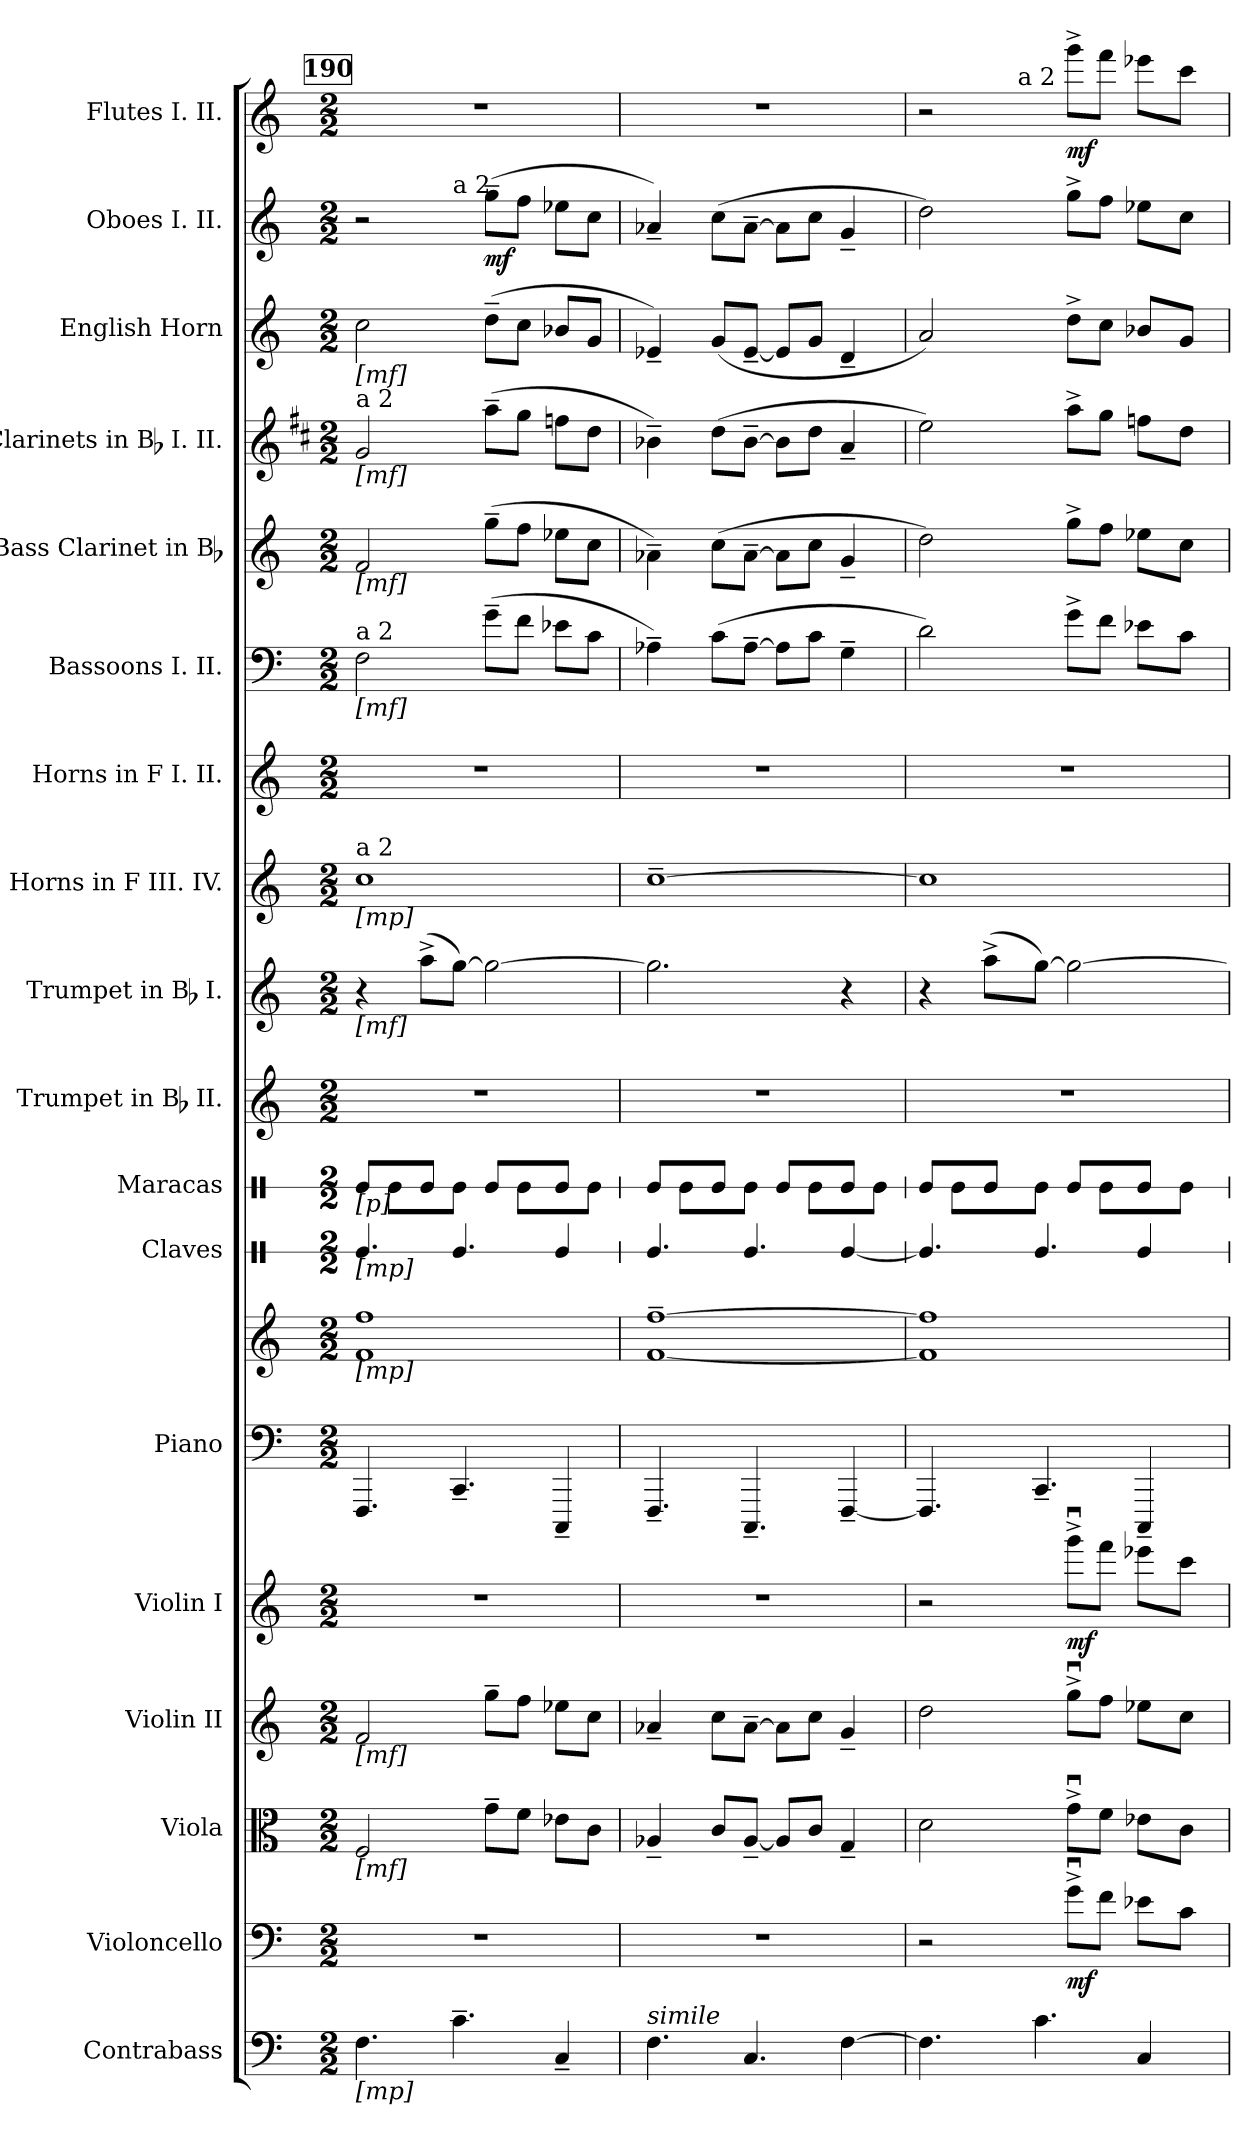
**kern	**kern	**dynam	**kern	**kern	**kern	**dynam	**kern	**kern	**kern	**kern	**kern	**kern	**kern	**kern	**kern	**kern	**kern	**kern	**kern	**dynam	**kern	**dynam
*part18	*part17	*part17	*part16	*part15	*part14	*part14	*part13	*part13	*part12	*part11	*part10	*part9	*part8	*part7	*part6	*part5	*part4	*part3	*part2	*part2	*part1	*part1
*staff19	*staff18	*staff18	*staff17	*staff16	*staff15	*staff15	*staff14	*staff13	*staff12	*staff11	*staff10	*staff9	*staff8	*staff7	*staff6	*staff5	*staff4	*staff3	*staff2	*staff2	*staff1	*staff1
*I"Contrabass	*I"Violoncello	*	*I"Viola	*I"Violin II	*I"Violin I	*	*I"Piano	*	*I"Claves	*I"Maracas	*I"Trumpet in Bb II.	*I"Trumpet in Bb I.	*I"Horns in F III. IV.	*I"Horns in F I. II.	*I"Bassoons I. II.	*I"Bass Clarinet in Bb	*I"Clarinets in Bb I. II.	*I"English Horn	*I"Oboes I. II.	*	*I"Flutes I. II.	*
*I'Cb.	*I'Vc.	*	*I'Vla.	*I'Vln. II	*I'Vln. I	*	*I'Pno.	*	*I'Clv.	*	*I'Tpt.	*I'Tpt.	*I'Hn.	*I'Hn.	*I'Bsn.	*I'B. Cl.	*I'Cl.	*	*I'Ob.	*	*I'Fl.	*
!!LO:PB:g=z
*	*	*	*	*	*	*	*	*	*stria1	*stria1	*	*	*	*	*	*	*	*	*	*	*	*
*clefF4	*clefF4	*	*clefC3	*clefG2	*clefG2	*	*clefF4	*clefG2	*clefX	*clefX	*clefG2	*clefG2	*clefG2	*clefG2	*clefF4	*clefG2	*clefG2	*clefG2	*clefG2	*	*clefG2	*
*ITrd7c12	*	*	*	*	*	*	*	*	*	*	*ITrd1c2	*ITrd1c2	*ITrd4c7	*ITrd4c7	*	*ITrd8c14	*ITrd1c2	*ITrd4c7	*	*	*	*
*k[]	*k[]	*	*k[]	*k[]	*k[]	*	*k[]	*k[]	*k[]	*k[]	*k[b-e-]	*k[b-e-]	*k[b-]	*k[b-]	*k[]	*k[]	*k[]	*k[b-]	*k[]	*	*k[]	*
*C:	*C:	*	*C:	*C:	*C:	*	*C:	*C:	*C:	*C:	*	*	*	*	*C:	*C:	*C:	*F:	*C:	*	*C:	*
*M2/2	*M2/2	*	*M2/2	*M2/2	*M2/2	*	*M2/2	*M2/2	*M2/2	*M2/2	*M2/2	*M2/2	*M2/2	*M2/2	*M2/2	*M2/2	*M2/2	*M2/2	*M2/2	*	*M2/2	*
*MM160	*MM160	*	*MM160	*MM160	*MM160	*	*MM160	*MM160	*MM160	*MM160	*MM160	*MM160	*MM160	*MM160	*MM160	*MM160	*MM160	*MM160	*MM160	*	*MM160	*
!!LO:REH:place=s1:B:color=#000000:enc=box:fs=9.9988:t=190
=190	=190	=190	=190	=190	=190	=190	=190	=190	=190	=190	=190	=190	=190	=190	=190	=190	=190	=190	=190	=190	=190	=190
*	*	*	*	*	*	*	*	*	*	*^	*	*	*	*	*	*	*	*	*	*	*	*
!	!	!	!	!	!	!	!	!	!	!	!	!	!	!	!	!	!	!	!LO:TX:b:t=[mf]	!	!	!	!
!	!	!	!	!	!	!	!	!	!	!	!	!	!	!	!	!	!	!LO:TX:a:t=a 2	!	!	!	!	!
!	!	!	!	!	!	!	!	!	!	!	!	!	!	!	!	!	!	!LO:TX:b:t=[mf]	!	!	!	!	!
!	!	!	!	!	!	!	!	!	!	!	!	!	!	!	!	!	!LO:TX:b:t=[mf]	!	!	!	!	!	!
!	!	!	!	!	!	!	!	!	!	!	!	!	!	!	!	!LO:TX:a:t=a 2	!	!	!	!	!	!	!
!	!	!	!	!	!	!	!	!	!	!	!	!	!	!	!	!LO:TX:b:t=[mf]	!	!	!	!	!	!	!
!	!	!	!	!	!	!	!	!	!	!	!	!	!	!LO:TX:a:t=a 2	!	!	!	!	!	!	!	!	!
!	!	!	!	!	!	!	!	!	!	!	!	!	!	!LO:TX:b:t=[mp]	!	!	!	!	!	!	!	!	!
!	!	!	!	!	!	!	!	!	!	!	!	!	!LO:TX:b:t=[mf]	!	!	!	!	!	!	!	!	!	!
!	!	!	!	!	!	!	!	!	!	!LO:TX:b:t=[p]	!	!	!	!	!	!	!	!	!	!	!	!	!
!	!	!	!	!	!	!	!	!	!LO:TX:b:t=[mp]	!	!	!	!	!	!	!	!	!	!	!	!	!	!
!	!	!	!	!	!	!	!	!LO:TX:b:t=[mp]	!	!	!	!	!	!	!	!	!	!	!	!	!	!	!
!	!	!	!	!LO:TX:b:t=[mf]	!	!	!	!	!	!	!	!	!	!	!	!	!	!	!	!	!	!	!
!	!	!	!LO:TX:b:t=[mf]	!	!	!	!	!	!	!	!	!	!	!	!	!	!	!	!	!	!	!	!
!LO:TX:b:t=[mp]	!	!	!	!	!	!	!	!	!	!	!	!	!	!	!	!	!	!	!	!	!	!	!
*	*	*	*	*	*	*	*	*	*	*	*	*	*	*	*	*	*	*	*	*^	*	*	*
4.FFi\	1r	.	2Fi/	2fi/	1r	.	4.FFFi/	1fi 1ffi	4.Rei/	8Rei/L	8ryy	1r	4r	1fi	1r	2Fi\	2Fi/	2fi/	2fi\	2r	4.ryy	.	1r	.
.	.	.	.	.	.	.	.	.	.	8ryy	8Rei\L	.	.	.	.	.	.	.	.	.	.	.	.	.
.	.	.	.	.	.	.	.	.	.	8Rei/J	8ryy	.	(8gg^i\L	.	.	.	.	.	.	.	.	.	.	.
!	!	!	!	!	!	!	!	!	!	!	!	!	!	!	!	!	!	!	!	!	!LO:TX:a:t=a 2	!	!	!
4.C~i\	.	.	.	.	.	.	4.CC~i/	.	4.Rei/	8ryy	8Rei\J	.	[>8ffi\J)	.	.	.	.	.	.	.	2ryy	.	.	.
.	.	.	8g~i\L	8gg~i\L	.	.	.	.	.	8Rei/L	8ryy	.	2ffi\_>	.	.	(8g~i\L	(8g~i\L	(8gg~i\L	(8g~i\L	(8gg~i\L	.	mf	.	.
.	.	.	8fi\J	8ffi\J	.	.	.	.	.	8ryy	8Rei\L	.	.	.	.	8fi\J	8fi\J	8ffi\J	8fi\J	8ffi\J	.	.	.	.
4CC~i/	.	.	8e-Xi\L	8ee-Xi\L	.	.	4CCC~i/	.	4Rei/	8Rei/J	8ryy	.	.	.	.	8e-Xi\L	8e-Xi\L	8ee-Xi\L	8e-Xi/L	8ee-Xi\L	.	.	.	.
.	.	.	8ci\J	8cci\J	.	.	.	.	.	8ryy	8Rei\J	.	.	.	.	8ci\J	8ci\J	8cci\J	8ci/J	8cci\J	8ryy	.	.	.
=191	=191	=191	=191	=191	=191	=191	=191	=191	=191	=191	=191	=191	=191	=191	=191	=191	=191	=191	=191	=191	=191	=191	=191	=191
!LO:TX:a:i:t=simile	!	!	!	!	!	!	!	!	!	!	!	!	!	!	!	!	!	!	!	!	!	!	!	!
*	*	*	*	*	*	*	*	*	*	*	*	*	*	*	*	*	*	*	*	*v	*v	*	*	*
4.FFi\	1r	.	4A-X~i/	4a-X~i/	1r	.	4.FFF~i/	[<1fi~ [>1ffi~	4.Rei/	8Rei/L	8ryy	1r	2.ffi\]	[>1f~i	1r	4A-X~i\)	4A-X~i\)	4a-X~i\)	4A-X~i/)	4a-X~i/)	.	1r	.
.	.	.	.	.	.	.	.	.	.	8ryy	8Rei\L	.	.	.	.	.	.	.	.	.	.	.	.
.	.	.	8ci/L	8cci\L	.	.	.	.	.	8Rei/J	8ryy	.	.	.	.	(8ci\L	(8ci\L	(8cci\L	(8ci/L	(8cci\L	.	.	.
4.CCi/	.	.	[<8A-~i/J	[>8a-~i\J	.	.	4.CCC~i/	.	4.Rei/	8ryy	8Rei\J	.	.	.	.	[>8A-~i\J	[>8A-~i\J	[>8a-~i\J	[<8A-~i/J	[>8a-~i\J	.	.	.
.	.	.	8A-i/L]	8a-i\L]	.	.	.	.	.	8Rei/L	8ryy	.	.	.	.	8A-i\L]	8A-i\L]	8a-i\L]	8A-i/L]	8a-i\L]	.	.	.
.	.	.	8ci/J	8cci\J	.	.	.	.	.	8ryy	8Rei\L	.	.	.	.	8ci\J	8ci\J	8cci\J	8ci/J	8cci\J	.	.	.
[>4FFi\	.	.	4G~i/	4g~i/	.	.	[<4FFF~i/	.	[<4Rei/	8Rei/J	8ryy	.	4r	.	.	4G~i\	4G~i/	4g~i/	4G~i/	4g~i/	.	.	.
.	.	.	.	.	.	.	.	.	.	8ryy	8Rei\J	.	.	.	.	.	.	.	.	.	.	.	.
=192	=192	=192	=192	=192	=192	=192	=192	=192	=192	=192	=192	=192	=192	=192	=192	=192	=192	=192	=192	=192	=192	=192	=192
*	*	*	*	*	*	*	*	*	*	*	*	*	*	*	*	*	*	*	*	*	*	*^	*
4.FFi\]	2r	.	2di\	2ddi\	2r	.	4.FFFi/]	1fi] 1ffi]	4.Rei/]	8Rei/L	8ryy	1r	4r	1fi]	1r	2di\)	2di\)	2ddi\)	2di/)	2ddi\)	.	2r	4ryy	.
.	.	.	.	.	.	.	.	.	.	8ryy	8Rei\L	.	.	.	.	.	.	.	.	.	.	.	.	.
.	.	.	.	.	.	.	.	.	.	8Rei/J	8ryy	.	(8gg^i\L	.	.	.	.	.	.	.	.	.	16ryy	.
.	.	.	.	.	.	.	.	.	.	.	.	.	.	.	.	.	.	.	.	.	.	.	64ryy	.
.	.	.	.	.	.	.	.	.	.	.	.	.	.	.	.	.	.	.	.	.	.	.	512.ryy	.
!	!	!	!	!	!	!	!	!	!	!	!	!	!	!	!	!	!	!	!	!	!	!	!LO:TX:a:t=a 2	!
.	.	.	.	.	.	.	.	.	.	.	.	.	.	.	.	.	.	.	.	.	.	.	2ryy	.
4.Ci\	.	.	.	.	.	.	4.CC~i/	.	4.Rei/	8ryy	8Rei\J	.	[>8ffi\J)	.	.	.	.	.	.	.	.	.	.	.
.	8gu^i\L	mf	8gu^i\L	8ggu^i\L	8gggu^i\L	mf	.	.	.	8Rei/L	8ryy	.	2ffi\_>	.	.	8g^i\L	8g^i\L	8gg^i\L	8g^i\L	8gg^i\L	.	8ggg^i\L	.	mf
.	8fi\J	.	8fi\J	8ffi\J	8fffi\J	.	.	.	.	8ryy	8Rei\L	.	.	.	.	8fi\J	8fi\J	8ffi\J	8fi\J	8ffi\J	.	8fffi\J	.	.
4CCi/	8e-Xi\L	.	8e-Xi\L	8ee-Xi\L	8eee-Xi\L	.	4CCC~i/	.	4Rei/	8Rei/J	8ryy	.	.	.	.	8e-Xi\L	8e-Xi\L	8ee-Xi\L	8e-Xi/L	8ee-Xi\L	.	8eee-Xi\L	.	.
.	.	.	.	.	.	.	.	.	.	.	.	.	.	.	.	.	.	.	.	.	.	.	8ryy	.
.	8ci\J	.	8ci\J	8cci\J	8ccci\J	.	.	.	.	8ryy	8Rei\J	.	.	.	.	8ci\J	8ci\J	8cci\J	8ci/J	8cci\J	.	8ccci\J	.	.
.	.	.	.	.	.	.	.	.	.	.	.	.	.	.	.	.	.	.	.	.	.	.	32ryy	.
.	.	.	.	.	.	.	.	.	.	.	.	.	.	.	.	.	.	.	.	.	.	.	128ryy	.
.	.	.	.	.	.	.	.	.	.	.	.	.	.	.	.	.	.	.	.	.	.	.	256ryy	.
.	.	.	.	.	.	.	.	.	.	.	.	.	.	.	.	.	.	.	.	.	.	.	1024ryy	.
*	*	*	*	*	*	*	*	*	*	*v	*v	*	*	*	*	*	*	*	*	*	*	*v	*v	*
=	=	=	=	=	=	=	=	=	=	=	=	=	=	=	=	=	=	=	=	=	=	=
*-	*-	*-	*-	*-	*-	*-	*-	*-	*-	*-	*-	*-	*-	*-	*-	*-	*-	*-	*-	*-	*-	*-
